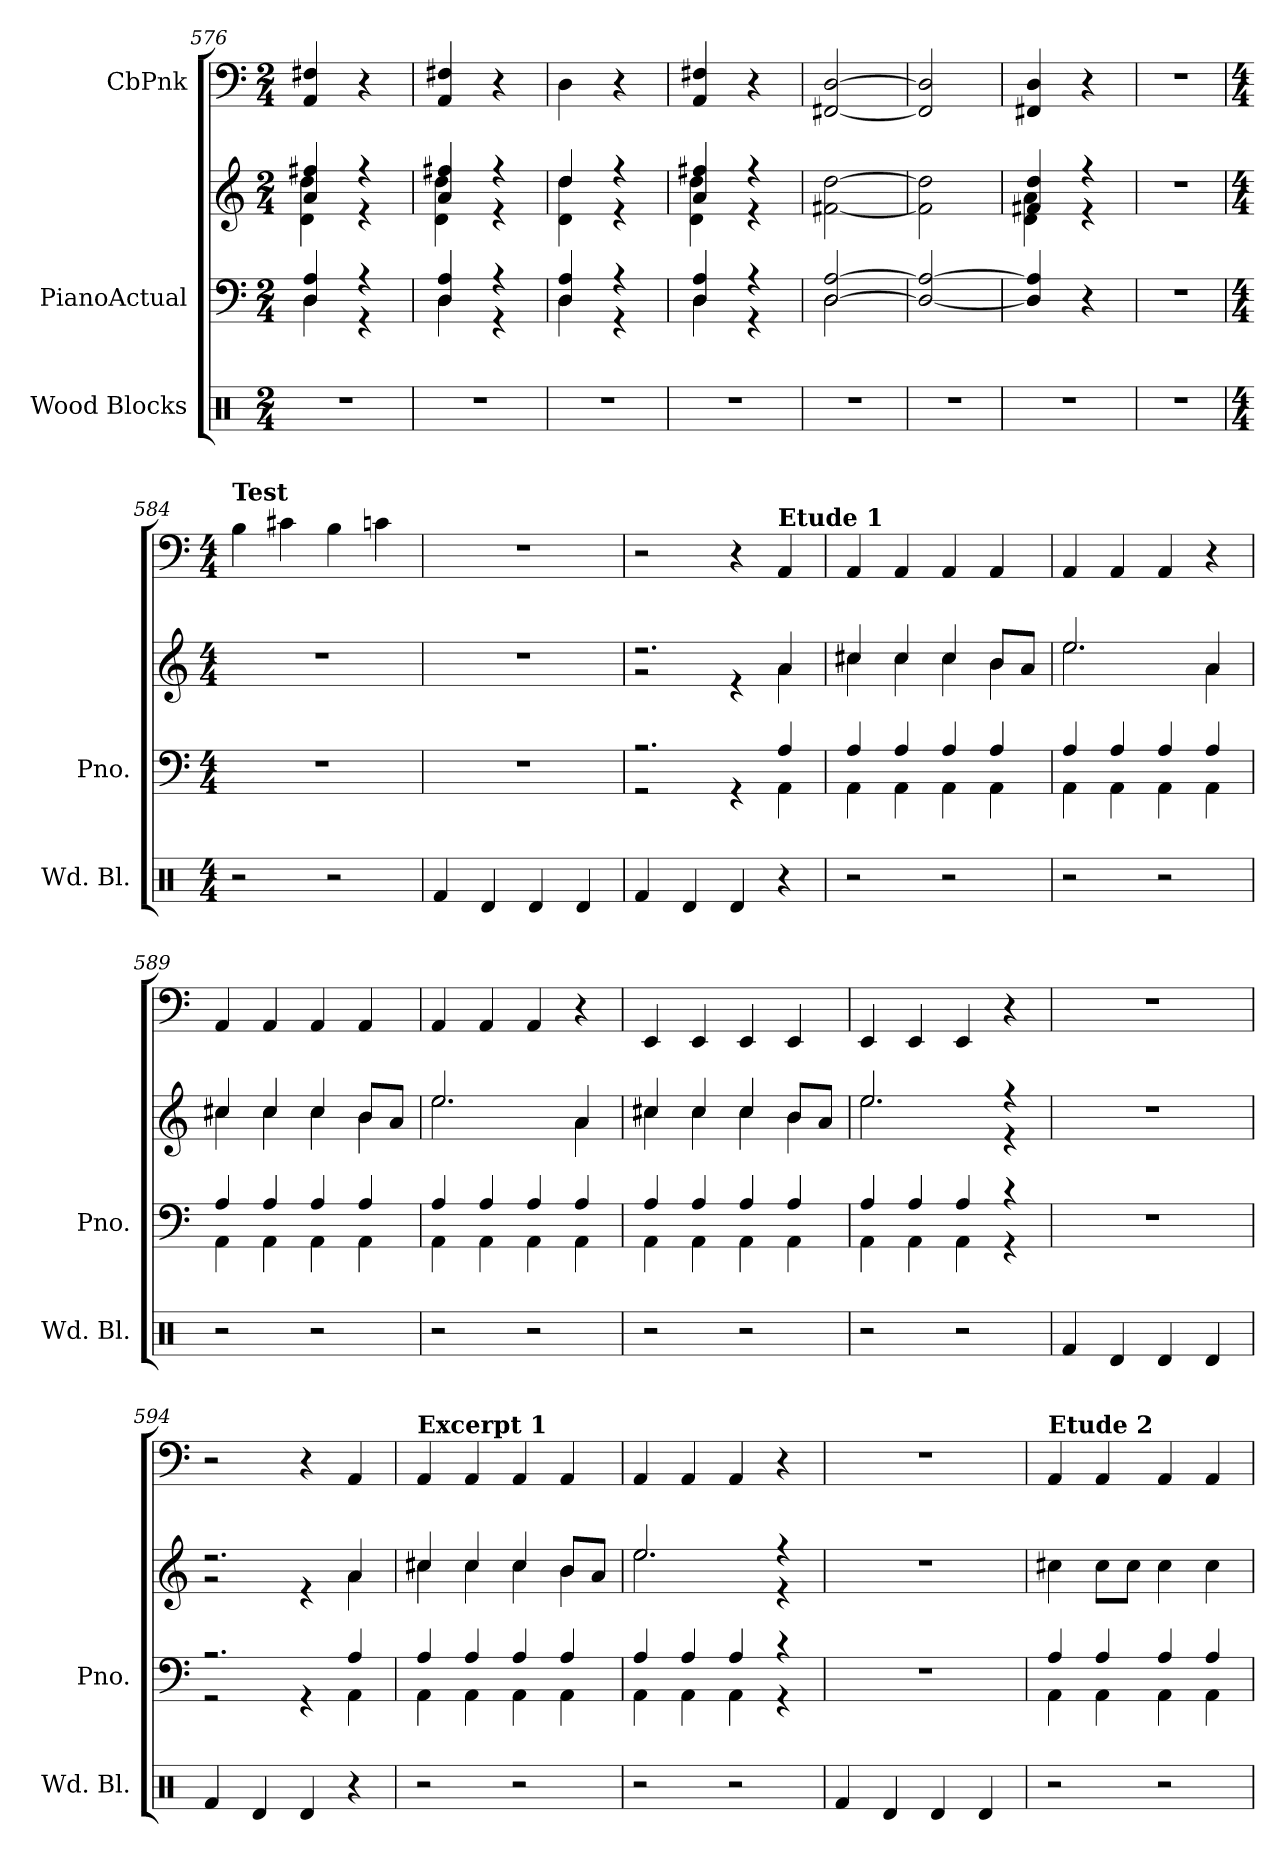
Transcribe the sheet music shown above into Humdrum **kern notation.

**kern	**kern	**kern	**kern
*part3	*part2	*part2	*part1
*staff4	*staff3	*staff2	*staff1
*I"Wood Blocks	*I"PianoActual	*	*I"CbPnk
*I'Wd. Bl.	*I'Pno.	*	*
*clefX	*clefF4	*clefG2	*clefF4
*k[]	*k[]	*k[]	*k[]
*M2/4	*M2/4	*M2/4	*M2/4
=576	=576	=576	=576
*	*^	*^	*
2r	4D/ 4A/	4D\	4a/ 4ff#X/	4d\ 4dd\	4AA/ 4F#X/
.	4r	4r	4r	4r	4r
=577	=577	=577	=577	=577	=577
2r	4D/ 4A/	4D\	4a/ 4ff#X/	4d\ 4dd\	4AA/ 4F#X/
.	4r	4r	4r	4r	4r
!!LO:LB:g=z
=578	=578	=578	=578	=578	=578
2r	4D/ 4A/	4D\	4dd/	4d\ 4dd\	4D\
.	4r	4r	4r	4r	4r
=579	=579	=579	=579	=579	=579
2r	4D/ 4A/	4D\	4a/ 4ff#X/	4d\ 4dd\	4AA/ 4F#X/
.	4r	4r	4r	4r	4r
*	*	*	*v	*v	*
=580	=580	=580	=580	=580
2r	[2D/ [2A/	2D\	[2f#X\ [2dd\	[2FF#X/ [2D/
*	*v	*v	*	*
=581	=581	=581	=581
2r	2D/_ 2A/_	2f#\] 2dd\]	2FF#/] 2D/]
=582	=582	=582	=582
*	*	*^	*
2r	4D/] 4A/]	4f#X/ 4dd/	4d\ 4a\	4FF#X/ 4D/
.	4r	4r	4r	4r
*	*	*v	*v	*
=583	=583	=583	=583
2r	2r	2r	2r
=584	=584	=584	=584
*M4/4	*M4/4	*M4/4	*M4/4
!	!	!	!LO:TX:a:B:t=Test
2r	1r	1r	4B\
.	.	.	4c#X\
2r	.	.	4B\
.	.	.	4cni\
=585	=585	=585	=585
4Rf/	1r	1r	1r
4Rd/	.	.	.
4Rd/	.	.	.
4Rd/	.	.	.
=586	=586	=586	=586
*	*^	*^	*
4Rf/	2.r	2r	2.r	2r	2r
4Rd/	.	.	.	.	.
4Rd/	.	4r	.	4r	4r
!	!	!	!	!	!LO:TX:a:B:t=Etude 1
4r	4A/	4AA\	4a/	4a\	4AA/
!!LO:LB:g=z
=587	=587	=587	=587	=587	=587
2r	4A/	4AA\	4cc#X/	4cc#\	4AA/
.	4A/	4AA\	4cc#/	4cc#\	4AA/
2r	4A/	4AA\	4cc#/	4cc#\	4AA/
.	4A/	4AA\	8b/L	4b\	4AA/
.	.	.	8a/J	.	.
=588	=588	=588	=588	=588	=588
2r	4A/	4AA\	2.ee/	2.ee\	4AA/
.	4A/	4AA\	.	.	4AA/
2r	4A/	4AA\	.	.	4AA/
.	4A/	4AA\	4a/	4a\	4r
=589	=589	=589	=589	=589	=589
2r	4A/	4AA\	4cc#X/	4cc#\	4AA/
.	4A/	4AA\	4cc#/	4cc#\	4AA/
2r	4A/	4AA\	4cc#/	4cc#\	4AA/
.	4A/	4AA\	8b/L	4b\	4AA/
.	.	.	8a/J	.	.
=590	=590	=590	=590	=590	=590
2r	4A/	4AA\	2.ee/	2.ee\	4AA/
.	4A/	4AA\	.	.	4AA/
2r	4A/	4AA\	.	.	4AA/
.	4A/	4AA\	4a/	4a\	4r
!!LO:PB:g=z
=591	=591	=591	=591	=591	=591
2r	4A/	4AA\	4cc#X/	4cc#\	4EE/
.	4A/	4AA\	4cc#/	4cc#\	4EE/
2r	4A/	4AA\	4cc#/	4cc#\	4EE/
.	4A/	4AA\	8b/L	4b\	4EE/
.	.	.	8a/J	.	.
=592	=592	=592	=592	=592	=592
2r	4A/	4AA\	2.ee/	2.ee\	4EE/
.	4A/	4AA\	.	.	4EE/
2r	4A/	4AA\	.	.	4EE/
.	4r	4r	4r	4r	4r
*	*v	*v	*	*	*
*	*	*v	*v	*
=593	=593	=593	=593
4Rf/	1r	1r	1r
4Rd/	.	.	.
4Rd/	.	.	.
4Rd/	.	.	.
=594	=594	=594	=594
*	*^	*^	*
4Rf/	2.r	2r	2.r	2r	2r
4Rd/	.	.	.	.	.
4Rd/	.	4r	.	4r	4r
4r	4A/	4AA\	4a/	4a\	4AA/
=595	=595	=595	=595	=595	=595
!	!	!	!	!	!LO:TX:a:B:t=Excerpt 1
2r	4A/	4AA\	4cc#X/	4cc#\	4AA/
.	4A/	4AA\	4cc#/	4cc#\	4AA/
2r	4A/	4AA\	4cc#/	4cc#\	4AA/
.	4A/	4AA\	8b/L	4b\	4AA/
.	.	.	8a/J	.	.
=596	=596	=596	=596	=596	=596
2r	4A/	4AA\	2.ee/	2.ee\	4AA/
.	4A/	4AA\	.	.	4AA/
2r	4A/	4AA\	.	.	4AA/
.	4r	4r	4r	4r	4r
*	*v	*v	*	*	*
*	*	*v	*v	*
=597	=597	=597	=597
4Rf/	1r	1r	1r
4Rd/	.	.	.
4Rd/	.	.	.
4Rd/	.	.	.
!!LO:LB:g=z
=598	=598	=598	=598
*	*^	*	*
!	!	!	!	!LO:TX:a:B:t=Etude 2
2r	4A/	4AA\	4cc#X\	4AA/
.	4A/	4AA\	8cc#\L	4AA/
.	.	.	8cc#\J	.
2r	4A/	4AA\	4cc#\	4AA/
.	4A/	4AA\	4cc#\	4AA/
*	*v	*v	*	*
=	=	=	=
*-	*-	*-	*-
